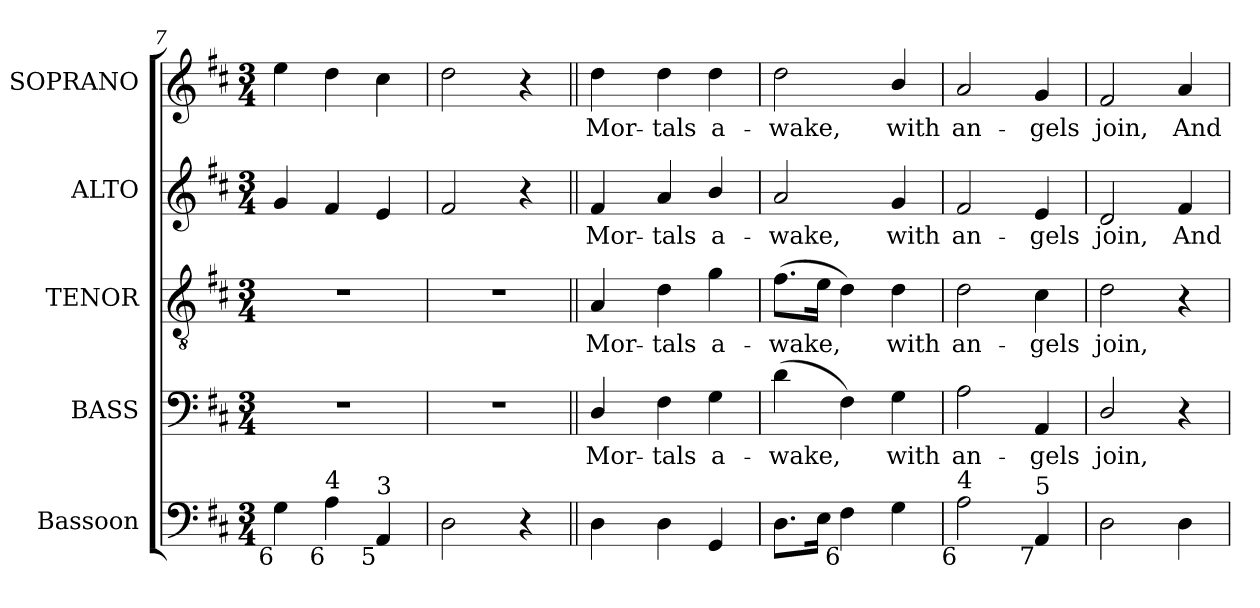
**kern	**kern	**text	**kern	**text	**kern	**text	**kern	**text
*part5	*part4	*part4	*part3	*part3	*part2	*part2	*part1	*part1
*staff5	*staff4	*staff4	*staff3	*staff3	*staff2	*staff2	*staff1	*staff1
*I"Bassoon	*I"BASS	*	*I"TENOR	*	*I"ALTO	*	*I"SOPRANO	*
*I'Bsn.	*I'B.	*	*I'T.	*	*I'A.	*	*I'S.	*
*clefF4	*clefF4	*	*clefGv2	*	*clefG2	*	*clefG2	*
*	*	*	*ITrd7c12	*	*	*	*	*
*k[f#c#]	*k[f#c#]	*	*k[f#c#]	*	*k[f#c#]	*	*k[f#c#]	*
*D:	*D:	*	*D:	*	*D:	*	*D:	*
*M3/4	*M3/4	*	*M3/4	*	*M3/4	*	*M3/4	*
=7	=7	=7	=7	=7	=7	=7	=7	=7
!LO:TX:b:rj:t=6	!	!	!	!	!	!	!	!
!	!LO:N:vis=1	!	!LO:N:vis=1	!	!	!	!	!
4Gi\	2.r	.	2.r	.	4gi/	.	4eei\	.
!LO:TX:b:rj:t=6	!	!	!	!	!	!	!	!
!LO:TX:t=4	!	!	!	!	!	!	!	!
4Ai\	.	.	.	.	4f#i/	.	4ddi\	.
!LO:TX:b:rj:t=5	!	!	!	!	!	!	!	!
!LO:TX:t=3	!	!	!	!	!	!	!	!
4AAi/	.	.	.	.	4ei/	.	4cc#i\	.
=8	=8	=8	=8	=8	=8	=8	=8	=8
!	!LO:N:vis=1	!	!LO:N:vis=1	!	!	!	!	!
2Di\	2.r	.	2.r	.	2f#i/	.	2ddi\	.
4r	.	.	.	.	4r	.	4r	.
!!LO:LB:g=z
=9||	=9||	=9||	=9||	=9||	=9||	=9||	=9||	=9||
!	!	!LO:LY:b:color=#000000	!	!	!	!	!	!
!	!	!	!	!LO:LY:b:color=#000000	!	!	!	!
!	!	!	!	!	!	!LO:LY:b:color=#000000	!	!
!	!	!	!	!	!	!	!	!LO:LY:b:color=#000000
4Di\	4Di/	Mor-	4AAi/	Mor-	4f#i/	Mor-	4ddi\	Mor-
!	!	!LO:LY:b:color=#000000	!	!	!	!	!	!
!	!	!	!	!LO:LY:b:color=#000000	!	!	!	!
!	!	!	!	!	!	!LO:LY:b:color=#000000	!	!
!	!	!	!	!	!	!	!	!LO:LY:b:color=#000000
4Di\	4F#i\	-tals	4Di\	-tals	4ai/	-tals	4ddi\	-tals
!	!	!LO:LY:b:color=#000000	!	!	!	!	!	!
!	!	!	!	!LO:LY:b:color=#000000	!	!	!	!
!	!	!	!	!	!	!LO:LY:b:color=#000000	!	!
!	!	!	!	!	!	!	!	!LO:LY:b:color=#000000
4GGi/	4Gi\	a-	4Gi\	a-	4bi/	a-	4ddi\	a-
=10	=10	=10	=10	=10	=10	=10	=10	=10
!	!	!LO:LY:b:color=#000000	!	!	!	!	!	!
!	!	!	!	!LO:LY:b:color=#000000	!	!	!	!
!	!	!	!	!	!	!LO:LY:b:color=#000000	!	!
!	!	!	!	!	!	!	!	!LO:LY:b:color=#000000
8.Di\L	(4di\	-wake,	(8.F#i\L	-wake,	2ai/	-wake,	2ddi\	-wake,
16Ei\Jk	.	.	16Ei\Jk	.	.	.	.	.
!LO:TX:b:rj:t=6	!	!	!	!	!	!	!	!
4F#i\	4F#i\)	.	4Di\)	.	.	.	.	.
!	!	!LO:LY:b:color=#000000	!	!	!	!	!	!
!	!	!	!	!LO:LY:b:color=#000000	!	!	!	!
!	!	!	!	!	!	!LO:LY:b:color=#000000	!	!
!	!	!	!	!	!	!	!	!LO:LY:b:color=#000000
4Gi\	4Gi\	with	4Di\	with	4gi/	with	4bi/	with
=11	=11	=11	=11	=11	=11	=11	=11	=11
!	!	!LO:LY:b:color=#000000	!	!	!	!	!	!
!	!	!	!	!LO:LY:b:color=#000000	!	!	!	!
!	!	!	!	!	!	!LO:LY:b:color=#000000	!	!
!LO:TX:b:rj:t=6	!	!	!	!	!	!	!	!
!LO:TX:t=4	!	!	!	!	!	!	!	!
!	!	!	!	!	!	!	!	!LO:LY:b:color=#000000
2Ai\	2Ai\	an-	2Di\	an-	2f#i/	an-	2ai/	an-
!	!	!LO:LY:b:color=#000000	!	!	!	!	!	!
!	!	!	!	!LO:LY:b:color=#000000	!	!	!	!
!	!	!	!	!	!	!LO:LY:b:color=#000000	!	!
!LO:TX:b:rj:t=7	!	!	!	!	!	!	!	!
!LO:TX:t=5	!	!	!	!	!	!	!	!
!	!	!	!	!	!	!	!	!LO:LY:b:color=#000000
4AAi/	4AAi/	-gels	4C#i\	-gels	4ei/	-gels	4gi/	-gels
=12	=12	=12	=12	=12	=12	=12	=12	=12
!	!	!LO:LY:b:color=#000000	!	!	!	!	!	!
!	!	!	!	!LO:LY:b:color=#000000	!	!	!	!
!	!	!	!	!	!	!LO:LY:b:color=#000000	!	!
!	!	!	!	!	!	!	!	!LO:LY:b:color=#000000
2Di\	2Di/	join,	2Di\	join,	2di/	join,	2f#i/	join,
!	!	!	!	!	!	!LO:LY:b:color=#000000	!	!
!	!	!	!	!	!	!	!	!LO:LY:b:color=#000000
4Di\	4r	.	4r	.	4f#i/	And	4ai/	And
=	=	=	=	=	=	=	=	=
*-	*-	*-	*-	*-	*-	*-	*-	*-
